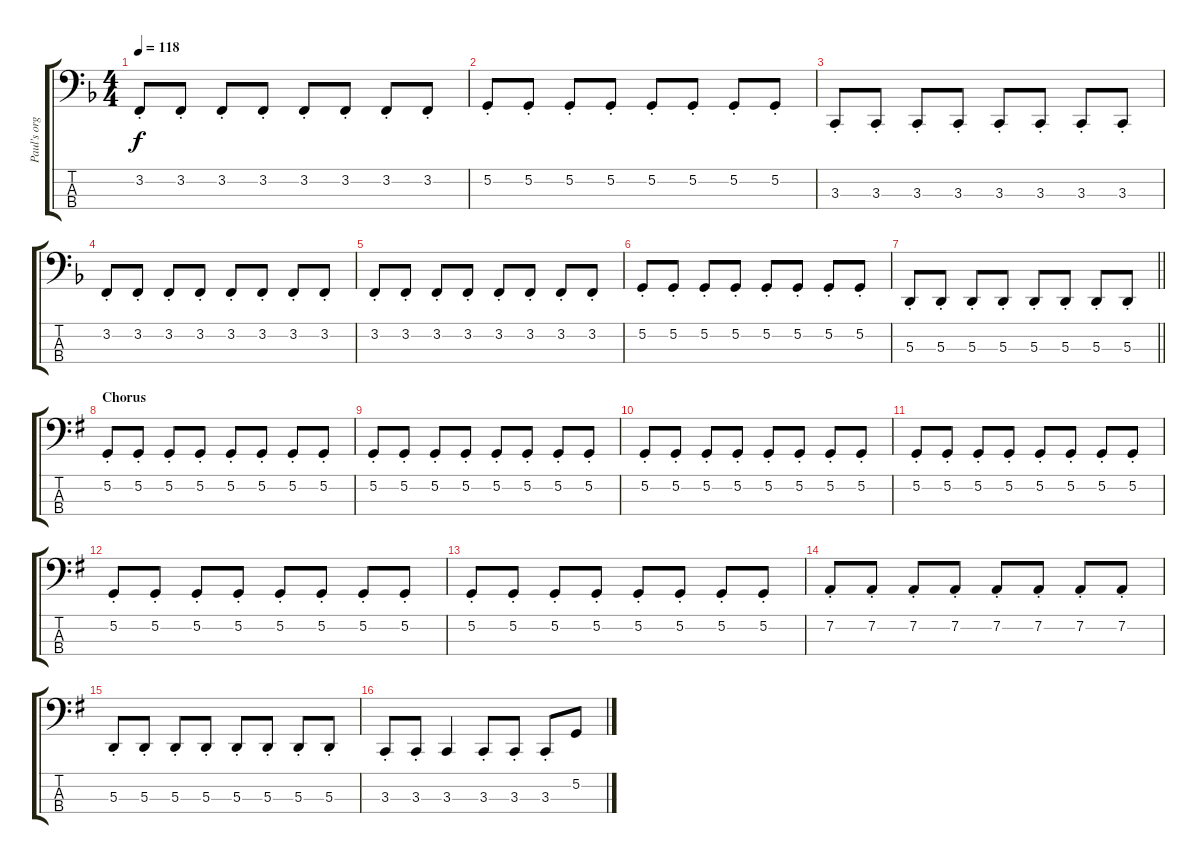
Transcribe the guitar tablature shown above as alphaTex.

\track ("Paul's organ bass" "Paul's org") {instrument pad3polysynth}
\staff {score tabs}
\tuning (G2 D2 A1 E1) {hide}
\ts (4 4)
\tempo 118
\clef f4
\ks f
3.2{st}.8{dy f} 3.2{st}.8 3.2{st}.8 3.2{st}.8 3.2{st}.8 3.2{st}.8 3.2{st}.8 3.2{st}.8 |
5.2{st}.8 5.2{st}.8 5.2{st}.8 5.2{st}.8 5.2{st}.8 5.2{st}.8 5.2{st}.8 5.2{st}.8 |
3.3{st}.8 3.3{st}.8 3.3{st}.8 3.3{st}.8 3.3{st}.8 3.3{st}.8 3.3{st}.8 3.3{st}.8 |
3.2{st}.8 3.2{st}.8 3.2{st}.8 3.2{st}.8 3.2{st}.8 3.2{st}.8 3.2{st}.8 3.2{st}.8 |
3.2{st}.8 3.2{st}.8 3.2{st}.8 3.2{st}.8 3.2{st}.8 3.2{st}.8 3.2{st}.8 3.2{st}.8 |
5.2{st}.8 5.2{st}.8 5.2{st}.8 5.2{st}.8 5.2{st}.8 5.2{st}.8 5.2{st}.8 5.2{st}.8 |
\barLineRight lightlight
5.3{st}.8 5.3{st}.8 5.3{st}.8 5.3{st}.8 5.3{st}.8 5.3{st}.8 5.3{st}.8 5.3{st}.8 |
\section ("" "Chorus")
\ks g
5.2{st}.8 5.2{st}.8 5.2{st}.8 5.2{st}.8 5.2{st}.8 5.2{st}.8 5.2{st}.8 5.2{st}.8 |
5.2{st}.8 5.2{st}.8 5.2{st}.8 5.2{st}.8 5.2{st}.8 5.2{st}.8 5.2{st}.8 5.2{st}.8 |
5.2{st}.8 5.2{st}.8 5.2{st}.8 5.2{st}.8 5.2{st}.8 5.2{st}.8 5.2{st}.8 5.2{st}.8 |
5.2{st}.8 5.2{st}.8 5.2{st}.8 5.2{st}.8 5.2{st}.8 5.2{st}.8 5.2{st}.8 5.2{st}.8 |
5.2{st}.8 5.2{st}.8 5.2{st}.8 5.2{st}.8 5.2{st}.8 5.2{st}.8 5.2{st}.8 5.2{st}.8 |
5.2{st}.8 5.2{st}.8 5.2{st}.8 5.2{st}.8 5.2{st}.8 5.2{st}.8 5.2{st}.8 5.2{st}.8 |
7.2{st}.8 7.2{st}.8 7.2{st}.8 7.2{st}.8 7.2{st}.8 7.2{st}.8 7.2{st}.8 7.2{st}.8 |
5.3{st}.8 5.3{st}.8 5.3{st}.8 5.3{st}.8 5.3{st}.8 5.3{st}.8 5.3{st}.8 5.3{st}.8 |
3.3{st}.8 3.3{st}.8 3.3.4 3.3{st}.8 3.3{st}.8 3.3{st}.8 5.2.8
